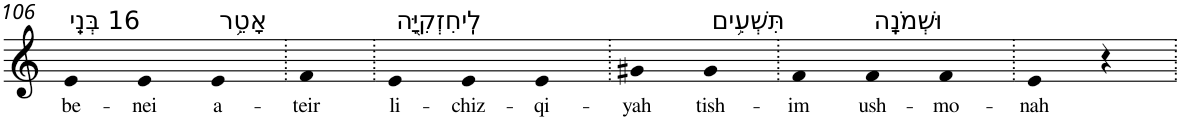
**kern	**text
*part1	*part1
*staff1	*staff1
*I"Piano	*
*I'Pno	*
!!LO:PB:g=z
*clefG2	*
*k[]	*
=106	=106
!LO:TX:a:t=16 בְּנֵֽי	!
!	!LO:LY:b
4e	be-
!	!LO:LY:b
4e	-nei
!LO:TX:a:t=אָטֵ֥ר	!
!	!LO:LY:b
4e	a-
=107.	=107.
!	!LO:LY:b
4f	-teir
=108.	=108.
!LO:TX:a:t=לִֽיחִזְקִיָּ֖ה	!
!	!LO:LY:b
4e	li-
!	!LO:LY:b
4e	-chiz-
!	!LO:LY:b
4e	-qi-
=109.	=109.
!	!LO:LY:b
4g#X	-yah
!LO:TX:a:t=תִּשְׁעִ֥ים	!
!	!LO:LY:b
4g#	tish-
=110.	=110.
!	!LO:LY:b
4f	-im
!LO:TX:a:t=וּשְׁמֹנָֽה	!
!	!LO:LY:b
4f	ush-
!	!LO:LY:b
4f	-mo-
=111.	=111.
!	!LO:LY:b
4e	-nah
4r	.
=.	=.
*-	*-
